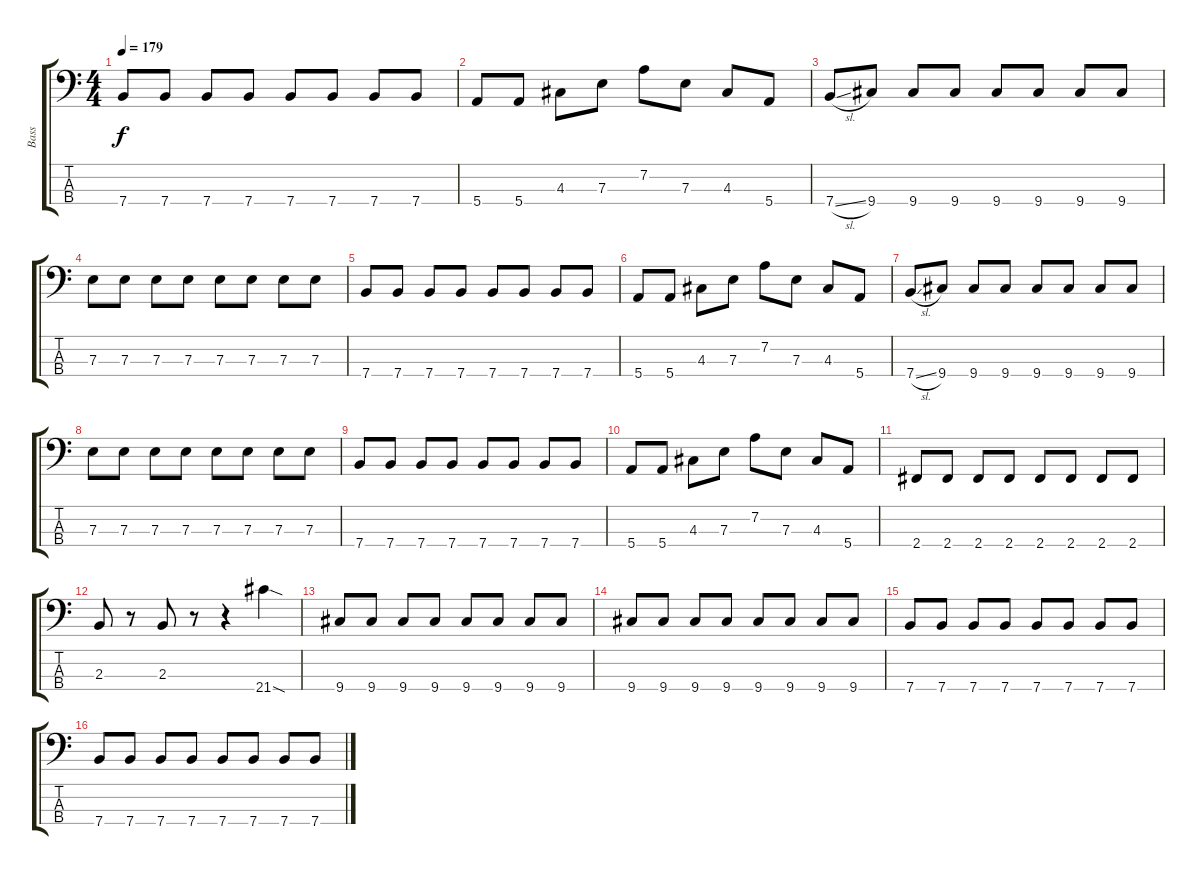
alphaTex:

\track ("Bass" "Bass") {instrument electricbassfinger}
\staff {score tabs}
\tuning (G2 D2 A1 E1) {hide}
\ts (4 4)
\tempo 179
\clef f4
\ks c
7.4.8{dy f} 7.4.8 7.4.8 7.4.8 7.4.8 7.4.8 7.4.8 7.4.8 |
5.4.8 5.4.8 4.3.8 7.3.8 7.2.8 7.3.8 4.3.8 5.4.8 |
7.4{sl}.8 9.4.8 9.4.8 9.4.8 9.4.8 9.4.8 9.4.8 9.4.8 |
7.3.8 7.3.8 7.3.8 7.3.8 7.3.8 7.3.8 7.3.8 7.3.8 |
7.4.8 7.4.8 7.4.8 7.4.8 7.4.8 7.4.8 7.4.8 7.4.8 |
5.4.8 5.4.8 4.3.8 7.3.8 7.2.8 7.3.8 4.3.8 5.4.8 |
7.4{sl}.8 9.4.8 9.4.8 9.4.8 9.4.8 9.4.8 9.4.8 9.4.8 |
7.3.8 7.3.8 7.3.8 7.3.8 7.3.8 7.3.8 7.3.8 7.3.8 |
7.4.8 7.4.8 7.4.8 7.4.8 7.4.8 7.4.8 7.4.8 7.4.8 |
5.4.8 5.4.8 4.3.8 7.3.8 7.2.8 7.3.8 4.3.8 5.4.8 |
2.4.8 2.4.8 2.4.8 2.4.8 2.4.8 2.4.8 2.4.8 2.4.8 |
2.3.8 r.8 2.3.8 r.8 r.4 21.4{sod}.4 |
9.4.8 9.4.8 9.4.8 9.4.8 9.4.8 9.4.8 9.4.8 9.4.8 |
9.4.8 9.4.8 9.4.8 9.4.8 9.4.8 9.4.8 9.4.8 9.4.8 |
7.4.8 7.4.8 7.4.8 7.4.8 7.4.8 7.4.8 7.4.8 7.4.8 |
7.4.8 7.4.8 7.4.8 7.4.8 7.4.8 7.4.8 7.4.8 7.4.8
